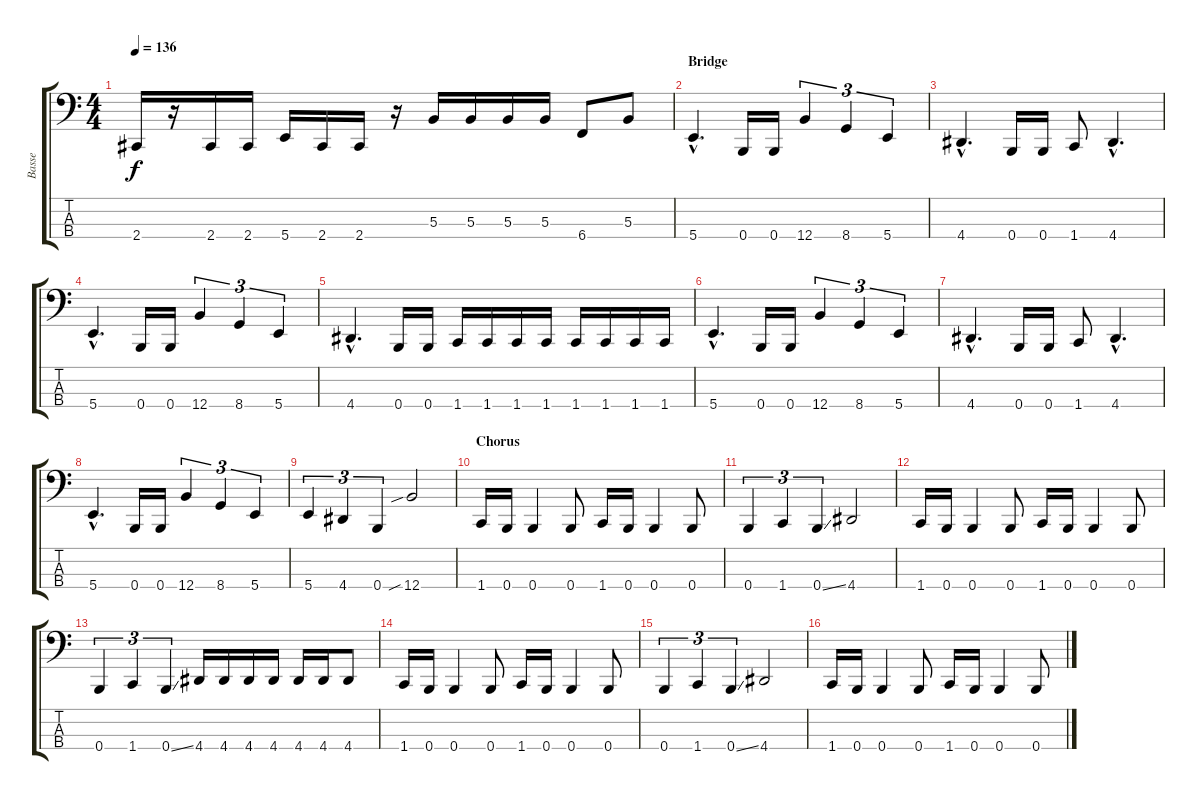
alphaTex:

\track ("Basse" "Basse") {instrument electricbasspick}
\staff {score tabs}
\tuning (E2 B1 Gb1 B0) {hide}
\ts (4 4)
\tempo 136
\clef f4
\ks c
2.4.16{dy f} r.16 2.4.16 2.4.16 5.4.16 2.4.16 2.4.16 r.16 5.3.16 5.3.16 5.3.16 5.3.16 6.4.8 5.3.8 |
\section ("" "Bridge")
5.4{hac}.4{d} 0.4.16 0.4.16 12.4.4{tu (3 2)} 8.4.4{tu (3 2)} 5.4.4{tu (3 2)} |
4.4{hac}.4{d} 0.4.16 0.4.16 1.4.8 4.4{hac}.4{d} |
5.4{hac}.4{d} 0.4.16 0.4.16 12.4.4{tu (3 2)} 8.4.4{tu (3 2)} 5.4.4{tu (3 2)} |
4.4{hac}.4{d} 0.4.16 0.4.16 1.4.16 1.4.16 1.4.16 1.4.16 1.4.16 1.4.16 1.4.16 1.4.16 |
5.4{hac}.4{d} 0.4.16 0.4.16 12.4.4{tu (3 2)} 8.4.4{tu (3 2)} 5.4.4{tu (3 2)} |
4.4{hac}.4{d} 0.4.16 0.4.16 1.4.8 4.4{hac}.4{d} |
5.4{hac}.4{d} 0.4.16 0.4.16 12.4.4{tu (3 2)} 8.4.4{tu (3 2)} 5.4.4{tu (3 2)} |
5.4.4{tu (3 2)} 4.4.4{tu (3 2)} 0.4.4{tu (3 2)} 12.4{sib}.2 |
\section ("" "Chorus")
1.4.16 0.4.16 0.4.4 0.4.8 1.4.16 0.4.16 0.4.4 0.4.8 |
0.4.4{tu (3 2)} 1.4.4{tu (3 2)} 0.4{ss}.4{tu (3 2)} 4.4.2 |
1.4.16 0.4.16 0.4.4 0.4.8 1.4.16 0.4.16 0.4.4 0.4.8 |
0.4.4{tu (3 2)} 1.4.4{tu (3 2)} 0.4{ss}.4{tu (3 2)} 4.4.16 4.4.16 4.4.16 4.4.16 4.4.16 4.4.16 4.4.8 |
1.4.16 0.4.16 0.4.4 0.4.8 1.4.16 0.4.16 0.4.4 0.4.8 |
0.4.4{tu (3 2)} 1.4.4{tu (3 2)} 0.4{ss}.4{tu (3 2)} 4.4.2 |
1.4.16 0.4.16 0.4.4 0.4.8 1.4.16 0.4.16 0.4.4 0.4.8
